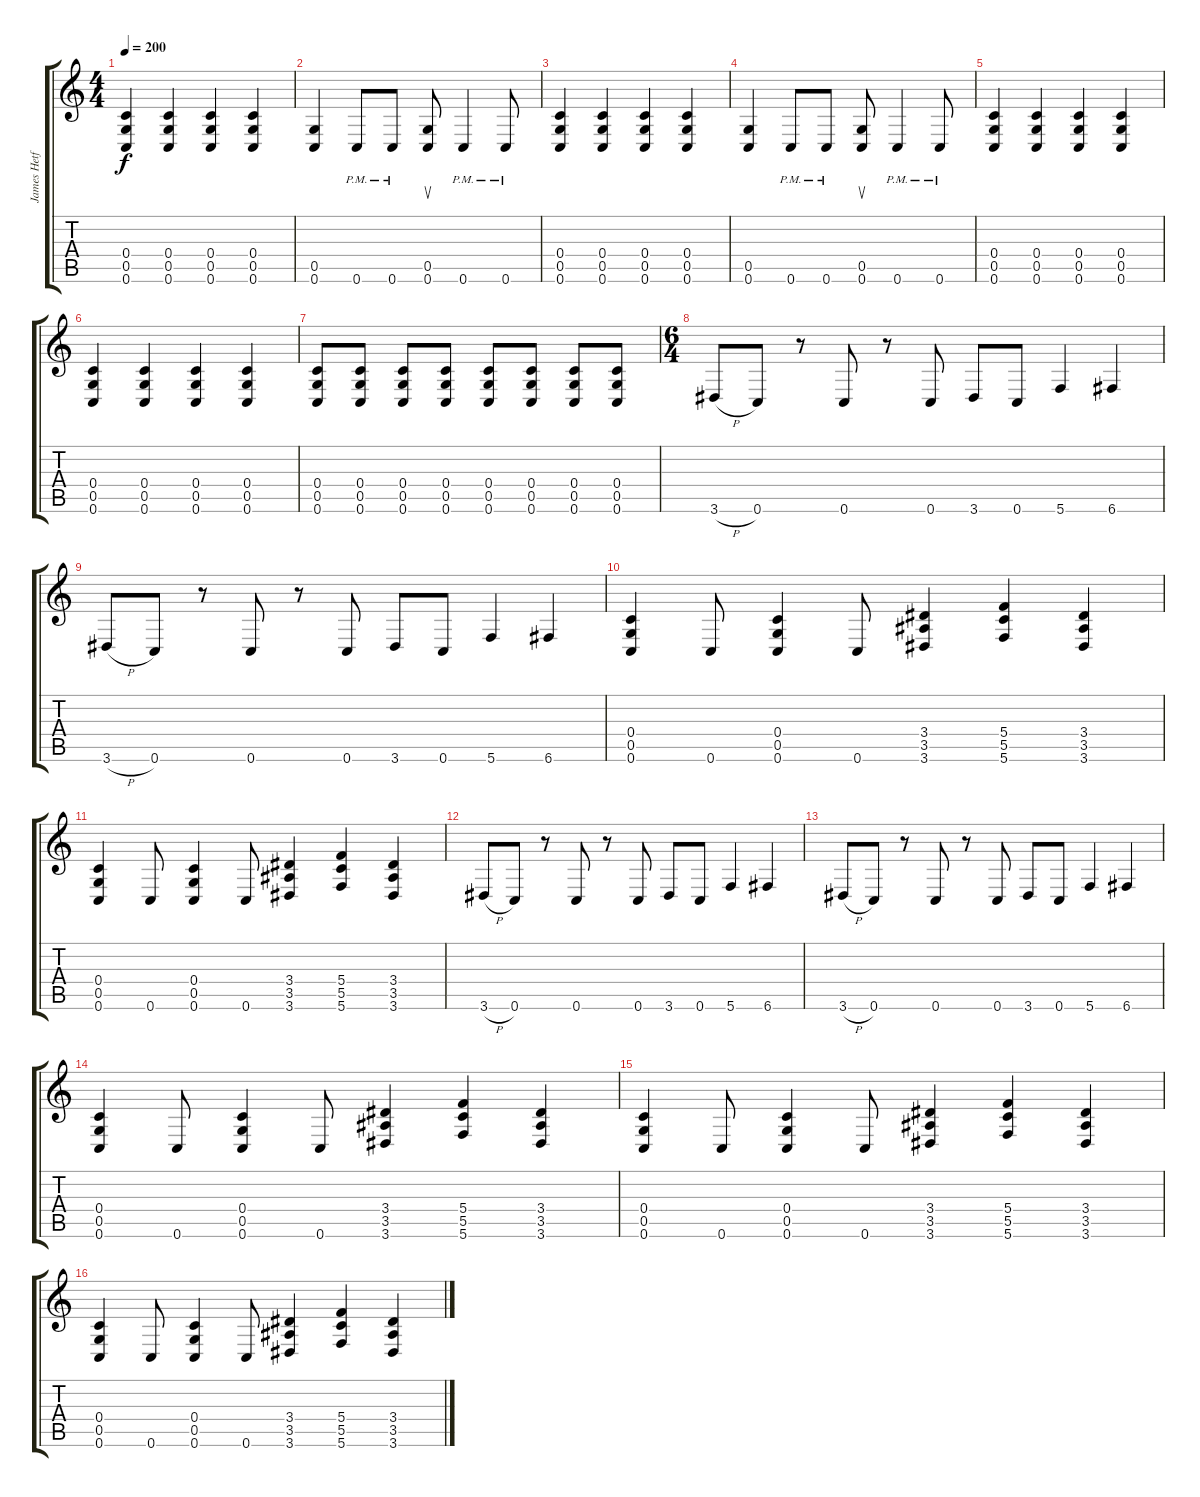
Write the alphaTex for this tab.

\track ("James Hetfield" "James Hetf") {instrument distortionguitar}
\staff {score tabs}
\tuning (D4 A3 F3 C3 G2 C2) {hide}
\ts (4 4)
\tempo 200
\clef g2
\ks c
(0.4 0.5 0.6).4{dy f} (0.4 0.5 0.6).4 (0.4 0.5 0.6).4 (0.4 0.5 0.6).4 |
(0.5 0.6).4 0.6{pm}.8 0.6{pm}.8 (0.5 0.6).8{su} 0.6{pm}.4 0.6{pm}.8 |
(0.4 0.5 0.6).4 (0.4 0.5 0.6).4 (0.4 0.5 0.6).4 (0.4 0.5 0.6).4 |
(0.5 0.6).4 0.6{pm}.8 0.6{pm}.8 (0.5 0.6).8{su} 0.6{pm}.4 0.6{pm}.8 |
(0.4 0.5 0.6).4 (0.4 0.5 0.6).4 (0.4 0.5 0.6).4 (0.4 0.5 0.6).4 |
(0.4 0.5 0.6).4 (0.4 0.5 0.6).4 (0.4 0.5 0.6).4 (0.4 0.5 0.6).4 |
(0.4 0.5 0.6).8 (0.4 0.5 0.6).8 (0.4 0.5 0.6).8 (0.4 0.5 0.6).8 (0.4 0.5 0.6).8 (0.4 0.5 0.6).8 (0.4 0.5 0.6).8 (0.4 0.5 0.6).8 |
\ts (6 4)
3.6{h}.8{instrument electricguitarmuted} 0.6.8 r.8 0.6.8 r.8 0.6.8 3.6.8 0.6.8 5.6.4 6.6.4 |
3.6{h}.8 0.6.8 r.8 0.6.8 r.8 0.6.8 3.6.8 0.6.8 5.6.4 6.6.4 |
(0.4 0.5 0.6).4{instrument distortionguitar} 0.6.8 (0.4 0.5 0.6).4 0.6.8 (3.4 3.5 3.6).4 (5.4 5.5 5.6).4 (3.4 3.5 3.6).4 |
(0.4 0.5 0.6).4 0.6.8 (0.4 0.5 0.6).4 0.6.8 (3.4 3.5 3.6).4 (5.4 5.5 5.6).4 (3.4 3.5 3.6).4 |
3.6{h}.8{instrument electricguitarmuted} 0.6.8 r.8 0.6.8 r.8 0.6.8 3.6.8 0.6.8 5.6.4 6.6.4 |
3.6{h}.8 0.6.8 r.8 0.6.8 r.8 0.6.8 3.6.8 0.6.8 5.6.4 6.6.4 |
(0.4 0.5 0.6).4{instrument distortionguitar} 0.6.8 (0.4 0.5 0.6).4 0.6.8 (3.4 3.5 3.6).4 (5.4 5.5 5.6).4 (3.4 3.5 3.6).4 |
(0.4 0.5 0.6).4 0.6.8 (0.4 0.5 0.6).4 0.6.8 (3.4 3.5 3.6).4 (5.4 5.5 5.6).4 (3.4 3.5 3.6).4 |
(0.4 0.5 0.6).4 0.6.8 (0.4 0.5 0.6).4 0.6.8 (3.4 3.5 3.6).4 (5.4 5.5 5.6).4 (3.4 3.5 3.6).4
